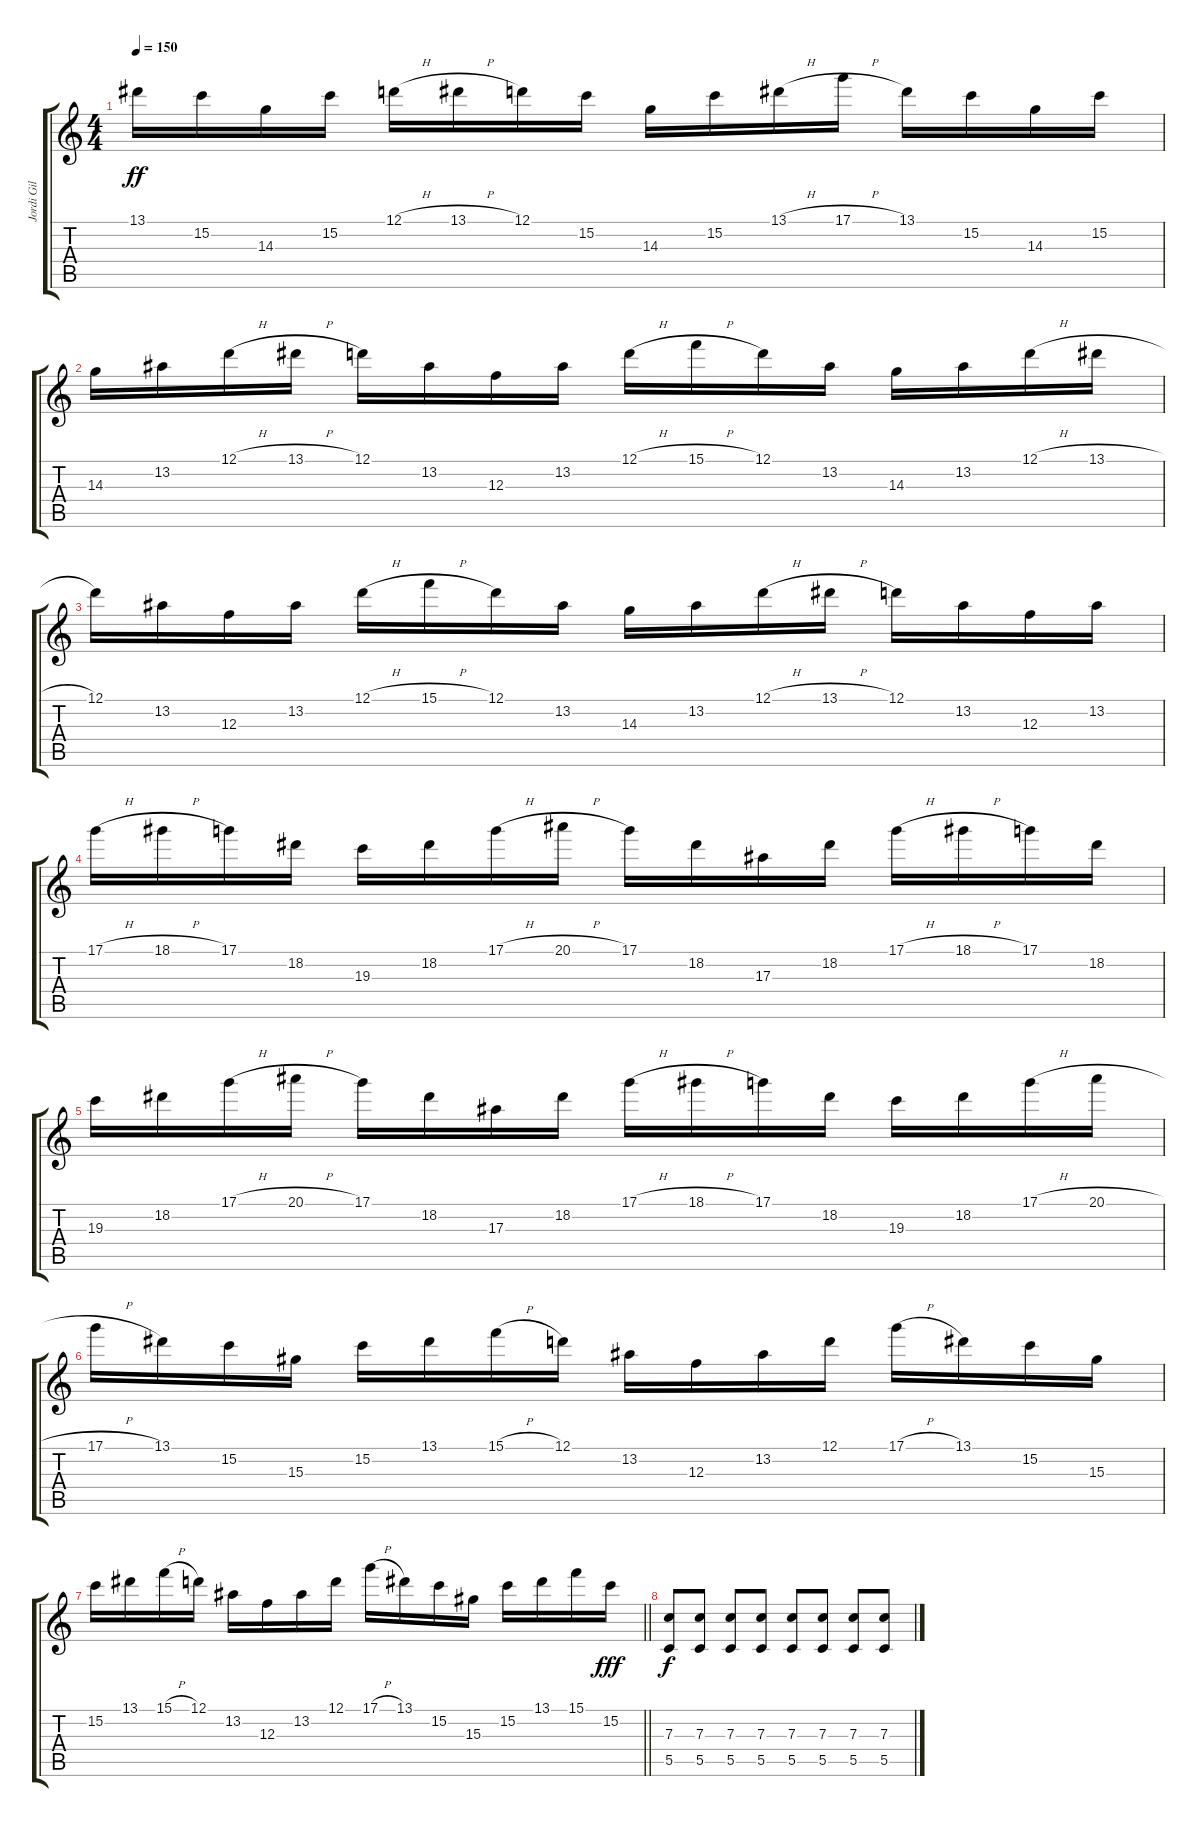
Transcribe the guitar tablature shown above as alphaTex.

\track ("Jordi Gil" "Jordi Gil") {instrument overdrivenguitar}
\staff {score tabs}
\tuning (D4 A3 F3 C3 G2 C2) {hide}
\ts (4 4)
\tempo 150
\clef g2
\ks c
13.1.16{dy ff} 15.2.16 14.3.16 15.2.16 12.1{h}.16 13.1{h}.16 12.1.16 15.2.16 14.3.16 15.2.16 13.1{h}.16 17.1{h}.16 13.1.16 15.2.16 14.3.16 15.2.16 |
14.3.16 13.2.16 12.1{h}.16 13.1{h}.16 12.1.16 13.2.16 12.3.16 13.2.16 12.1{h}.16 15.1{h}.16 12.1.16 13.2.16 14.3.16 13.2.16 12.1{h}.16 13.1{h}.16 |
12.1.16 13.2.16 12.3.16 13.2.16 12.1{h}.16 15.1{h}.16 12.1.16 13.2.16 14.3.16 13.2.16 12.1{h}.16 13.1{h}.16 12.1.16 13.2.16 12.3.16 13.2.16 |
17.1{h}.16 18.1{h}.16 17.1.16 18.2.16 19.3.16 18.2.16 17.1{h}.16 20.1{h}.16 17.1.16 18.2.16 17.3.16 18.2.16 17.1{h}.16 18.1{h}.16 17.1.16 18.2.16 |
19.3.16 18.2.16 17.1{h}.16 20.1{h}.16 17.1.16 18.2.16 17.3.16 18.2.16 17.1{h}.16 18.1{h}.16 17.1.16 18.2.16 19.3.16 18.2.16 17.1{h}.16 20.1{h}.16 |
17.1{h}.16 13.1.16 15.2.16 15.3.16 15.2.16 13.1.16 15.1{h}.16 12.1.16 13.2.16 12.3.16 13.2.16 12.1.16 17.1{h}.16 13.1.16 15.2.16 15.3.16 |
\barLineRight lightlight
15.2.16 13.1.16 15.1{h}.16 12.1.16 13.2.16 12.3.16 13.2.16 12.1.16 17.1{h}.16 13.1.16 15.2.16 15.3.16 15.2.16 13.1.16 15.1.16 15.2.16{dy fff} |
(7.3 5.5).8{dy f} (7.3 5.5).8 (7.3 5.5).8 (7.3 5.5).8 (7.3 5.5).8 (7.3 5.5).8 (7.3 5.5).8 (7.3 5.5).8
